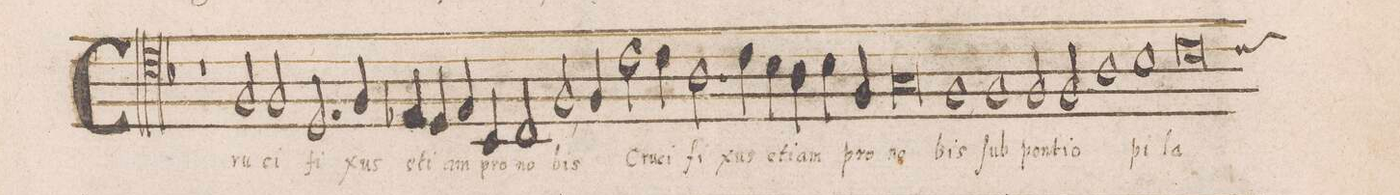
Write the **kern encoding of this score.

**kern	**text
*I"TENOR	*
*clefC4	*
*k[b-]	*
*met(C|)	*
*M2/1	*
1r	.
2F/	Cru-
2F/	-ci-
=86-	=86-
2.D/	-fi-
4F/	-xus
4E-X/	e-
4D/	-ti-
4E-/	-am
4BB-/	pro
=87-	=87-
2C/	no-
2F,/	-bis
4F/	cru-
2c\	-ci-
4c\	-fi-
=88-	=88-
2.A\	-xus
4c\	.
4B-\	e-
4A\	-ti-
4B-\	-am
4F/	pro
=89-	=89-
0G	no-
=90-	=90-
1F,	-bis
1F	Sub
=91-	=91-
2F/	pon-
2F/	-ti-
1A	-o
=92-	=92-
1B-	pi-
*custos:c	*
0c	-la-
=93-	=93-
*-	*-
